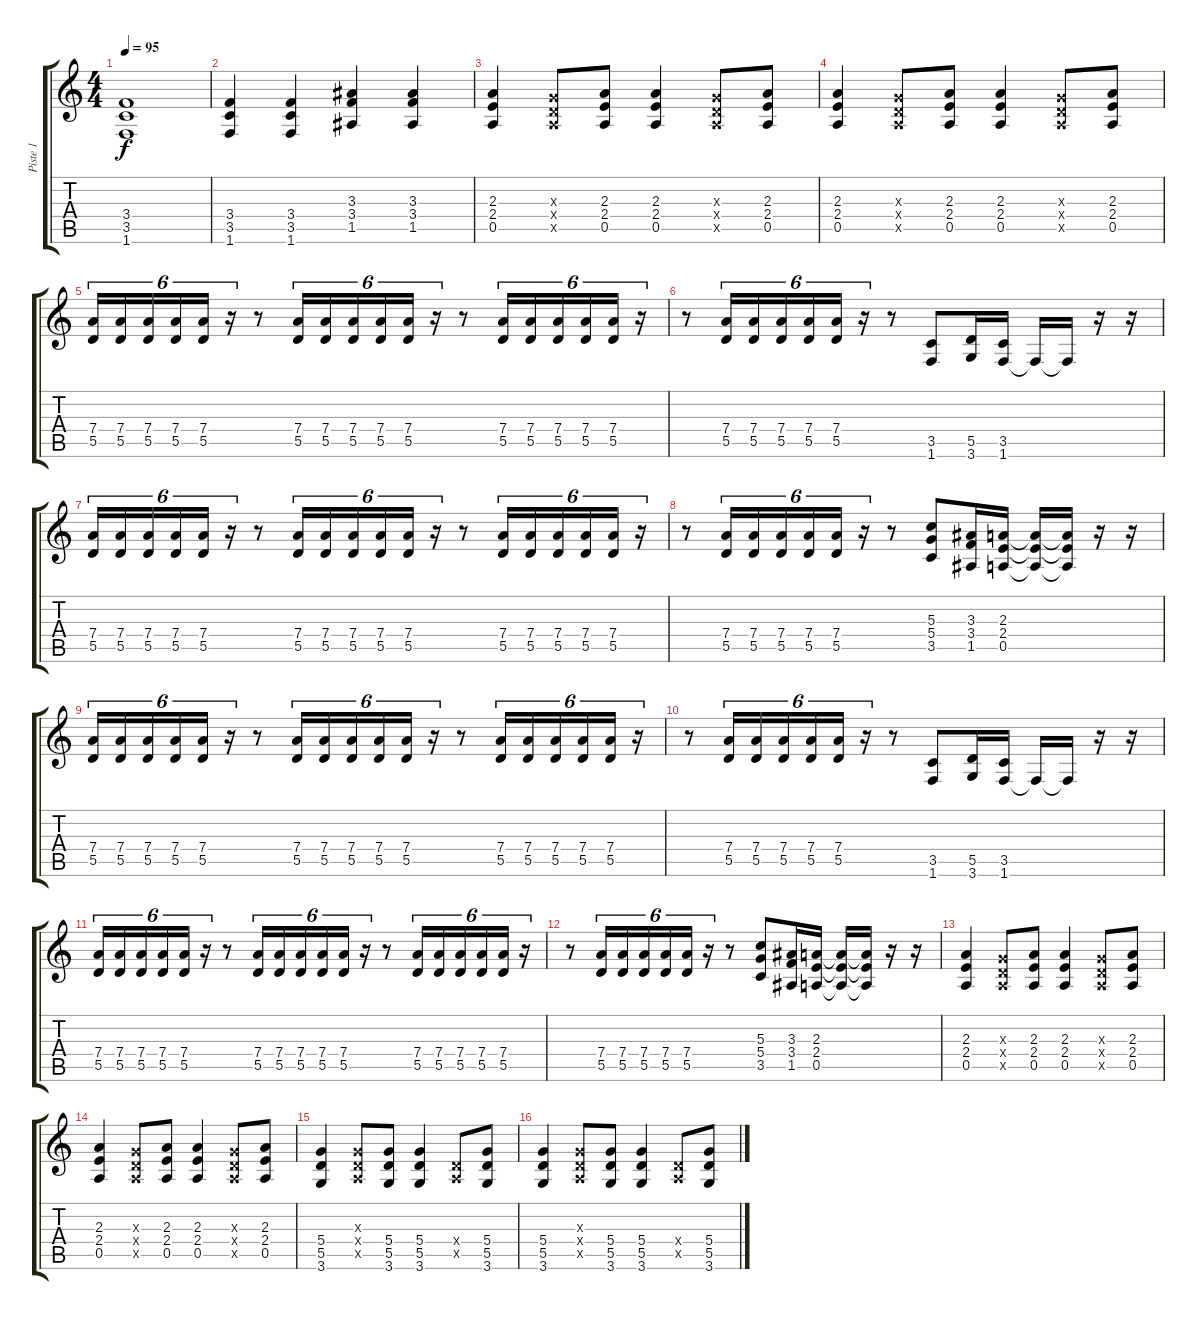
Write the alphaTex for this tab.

\track ("Piste 1" "Piste 1") {instrument distortionguitar}
\staff {score tabs}
\tuning (E4 B3 G3 D3 A2 E2) {hide}
\ts (4 4)
\tempo 95
\clef g2
\ks c
(3.4 3.5 1.6).1{dy f} |
(3.4 3.5 1.6).4 (3.4 3.5 1.6).4 (3.3 3.4 1.5).4 (3.3 3.4 1.5).4 |
(2.3 2.4 0.5).4 (0.3{x} 0.4{x} 0.5{x}).8 (2.3 2.4 0.5).8 (2.3 2.4 0.5).4 (0.3{x} 0.4{x} 0.5{x}).8 (2.3 2.4 0.5).8 |
(2.3 2.4 0.5).4 (0.3{x} 0.4{x} 0.5{x}).8 (2.3 2.4 0.5).8 (2.3 2.4 0.5).4 (0.3{x} 0.4{x} 0.5{x}).8 (2.3 2.4 0.5).8 |
(7.4 5.5).16{tu (6 4)} (7.4 5.5).16{tu (6 4)} (7.4 5.5).16{tu (6 4)} (7.4 5.5).16{tu (6 4)} (7.4 5.5).16{tu (6 4)} r.16{tu (6 4)} r.8 (7.4 5.5).16{tu (6 4)} (7.4 5.5).16{tu (6 4)} (7.4 5.5).16{tu (6 4)} (7.4 5.5).16{tu (6 4)} (7.4 5.5).16{tu (6 4)} r.16{tu (6 4)} r.8 (7.4 5.5).16{tu (6 4)} (7.4 5.5).16{tu (6 4)} (7.4 5.5).16{tu (6 4)} (7.4 5.5).16{tu (6 4)} (7.4 5.5).16{tu (6 4)} r.16{tu (6 4)} |
r.8 (7.4 5.5).16{tu (6 4)} (7.4 5.5).16{tu (6 4)} (7.4 5.5).16{tu (6 4)} (7.4 5.5).16{tu (6 4)} (7.4 5.5).16{tu (6 4)} r.16{tu (6 4)} r.8 (3.5 1.6).8 (5.5 3.6).16 (3.5 1.6).16 1.6{t}.16 1.6{t}.16 r.16 r.16 |
(7.4 5.5).16{tu (6 4)} (7.4 5.5).16{tu (6 4)} (7.4 5.5).16{tu (6 4)} (7.4 5.5).16{tu (6 4)} (7.4 5.5).16{tu (6 4)} r.16{tu (6 4)} r.8 (7.4 5.5).16{tu (6 4)} (7.4 5.5).16{tu (6 4)} (7.4 5.5).16{tu (6 4)} (7.4 5.5).16{tu (6 4)} (7.4 5.5).16{tu (6 4)} r.16{tu (6 4)} r.8 (7.4 5.5).16{tu (6 4)} (7.4 5.5).16{tu (6 4)} (7.4 5.5).16{tu (6 4)} (7.4 5.5).16{tu (6 4)} (7.4 5.5).16{tu (6 4)} r.16{tu (6 4)} |
r.8 (7.4 5.5).16{tu (6 4)} (7.4 5.5).16{tu (6 4)} (7.4 5.5).16{tu (6 4)} (7.4 5.5).16{tu (6 4)} (7.4 5.5).16{tu (6 4)} r.16{tu (6 4)} r.8 (5.3 5.4 3.5).8 (3.3 3.4 1.5).16 (2.3 2.4 0.5).16 (2.3{t} 2.4{t} 0.5{t}).16 (2.3{t} 2.4{t} 0.5{t}).16 r.16 r.16 |
(7.4 5.5).16{tu (6 4)} (7.4 5.5).16{tu (6 4)} (7.4 5.5).16{tu (6 4)} (7.4 5.5).16{tu (6 4)} (7.4 5.5).16{tu (6 4)} r.16{tu (6 4)} r.8 (7.4 5.5).16{tu (6 4)} (7.4 5.5).16{tu (6 4)} (7.4 5.5).16{tu (6 4)} (7.4 5.5).16{tu (6 4)} (7.4 5.5).16{tu (6 4)} r.16{tu (6 4)} r.8 (7.4 5.5).16{tu (6 4)} (7.4 5.5).16{tu (6 4)} (7.4 5.5).16{tu (6 4)} (7.4 5.5).16{tu (6 4)} (7.4 5.5).16{tu (6 4)} r.16{tu (6 4)} |
r.8 (7.4 5.5).16{tu (6 4)} (7.4 5.5).16{tu (6 4)} (7.4 5.5).16{tu (6 4)} (7.4 5.5).16{tu (6 4)} (7.4 5.5).16{tu (6 4)} r.16{tu (6 4)} r.8 (3.5 1.6).8 (5.5 3.6).16 (3.5 1.6).16 1.6{t}.16 1.6{t}.16 r.16 r.16 |
(7.4 5.5).16{tu (6 4)} (7.4 5.5).16{tu (6 4)} (7.4 5.5).16{tu (6 4)} (7.4 5.5).16{tu (6 4)} (7.4 5.5).16{tu (6 4)} r.16{tu (6 4)} r.8 (7.4 5.5).16{tu (6 4)} (7.4 5.5).16{tu (6 4)} (7.4 5.5).16{tu (6 4)} (7.4 5.5).16{tu (6 4)} (7.4 5.5).16{tu (6 4)} r.16{tu (6 4)} r.8 (7.4 5.5).16{tu (6 4)} (7.4 5.5).16{tu (6 4)} (7.4 5.5).16{tu (6 4)} (7.4 5.5).16{tu (6 4)} (7.4 5.5).16{tu (6 4)} r.16{tu (6 4)} |
r.8 (7.4 5.5).16{tu (6 4)} (7.4 5.5).16{tu (6 4)} (7.4 5.5).16{tu (6 4)} (7.4 5.5).16{tu (6 4)} (7.4 5.5).16{tu (6 4)} r.16{tu (6 4)} r.8 (5.3 5.4 3.5).8 (3.3 3.4 1.5).16 (2.3 2.4 0.5).16 (2.3{t} 2.4{t} 0.5{t}).16 (2.3{t} 2.4{t} 0.5{t}).16 r.16 r.16 |
(2.3 2.4 0.5).4 (0.3{x} 0.4{x} 0.5{x}).8 (2.3 2.4 0.5).8 (2.3 2.4 0.5).4 (0.3{x} 0.4{x} 0.5{x}).8 (2.3 2.4 0.5).8 |
(2.3 2.4 0.5).4 (0.3{x} 0.4{x} 0.5{x}).8 (2.3 2.4 0.5).8 (2.3 2.4 0.5).4 (0.3{x} 0.4{x} 0.5{x}).8 (2.3 2.4 0.5).8 |
(5.4 5.5 3.6).4 (0.3{x} 0.4{x} 0.5{x}).8 (5.4 5.5 3.6).8 (5.4 5.5 3.6).4 (0.4{x} 0.5{x}).8 (5.4 5.5 3.6).8 |
(5.4 5.5 3.6).4 (0.3{x} 0.4{x} 0.5{x}).8 (5.4 5.5 3.6).8 (5.4 5.5 3.6).4 (0.4{x} 0.5{x}).8 (5.4 5.5 3.6).8
